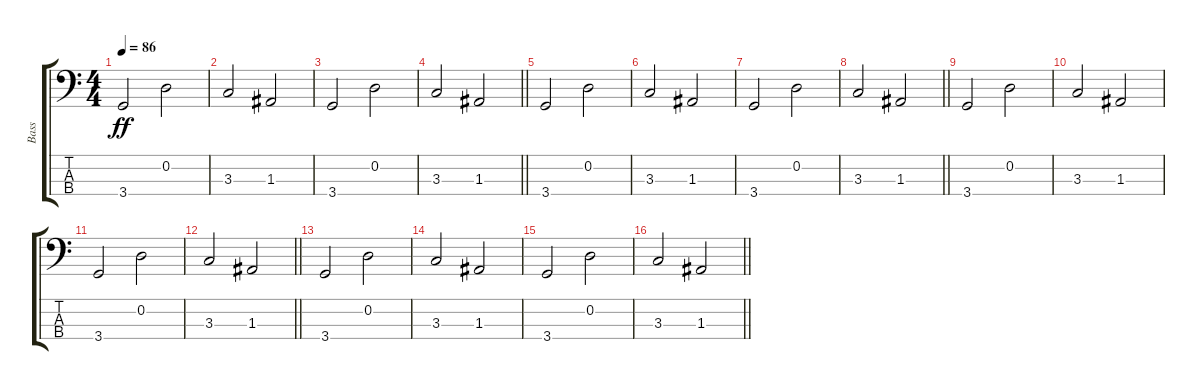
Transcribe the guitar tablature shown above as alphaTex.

\track ("Bass" "Bass") {instrument electricbassfinger}
\staff {score tabs}
\tuning (G2 D2 A1 E1) {hide}
\ts (4 4)
\tempo 86
\clef f4
\ks c
3.4.2{dy ff} 0.2.2 |
3.3.2 1.3.2 |
3.4.2 0.2.2 |
\barLineRight lightlight
3.3.2 1.3.2 |
3.4.2 0.2.2 |
3.3.2 1.3.2 |
3.4.2 0.2.2 |
\barLineRight lightlight
3.3.2 1.3.2 |
3.4.2 0.2.2 |
3.3.2 1.3.2 |
3.4.2 0.2.2 |
\barLineRight lightlight
3.3.2 1.3.2 |
3.4.2 0.2.2 |
3.3.2 1.3.2 |
3.4.2 0.2.2 |
\barLineRight lightlight
3.3.2 1.3.2
